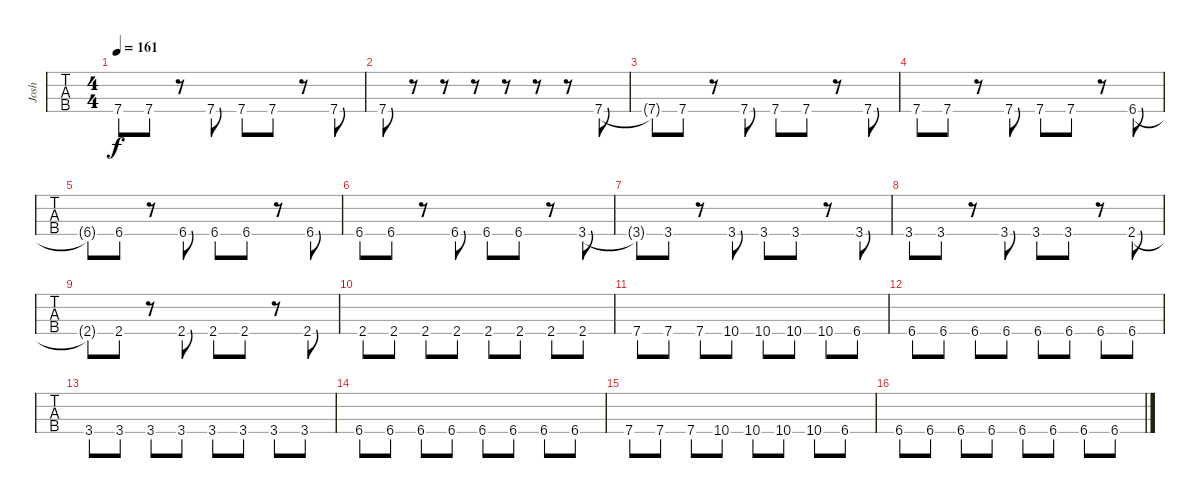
\track ("Josh" "Josh") {instrument electricbasspick}
\staff {tabs}
\tuning (F2 C2 G1 C1) {hide}
\ts (4 4)
\tempo 161
\clef f4
\ks c
7.4.8{dy f} 7.4.8 r.8 7.4.8 7.4.8 7.4.8 r.8 7.4.8 |
7.4.8 r.8 r.8 r.8 r.8 r.8 r.8 7.4.8 |
7.4{t}.8 7.4.8 r.8 7.4.8 7.4.8 7.4.8 r.8 7.4.8 |
7.4.8 7.4.8 r.8 7.4.8 7.4.8 7.4.8 r.8 6.4.8 |
6.4{t}.8 6.4.8 r.8 6.4.8 6.4.8 6.4.8 r.8 6.4.8 |
6.4.8 6.4.8 r.8 6.4.8 6.4.8 6.4.8 r.8 3.4.8 |
3.4{t}.8 3.4.8 r.8 3.4.8 3.4.8 3.4.8 r.8 3.4.8 |
3.4.8 3.4.8 r.8 3.4.8 3.4.8 3.4.8 r.8 2.4.8 |
2.4{t}.8 2.4.8 r.8 2.4.8 2.4.8 2.4.8 r.8 2.4.8 |
2.4.8 2.4.8 2.4.8 2.4.8 2.4.8 2.4.8 2.4.8 2.4.8 |
7.4.8 7.4.8 7.4.8 10.4.8 10.4.8 10.4.8 10.4.8 6.4.8 |
6.4.8 6.4.8 6.4.8 6.4.8 6.4.8 6.4.8 6.4.8 6.4.8 |
3.4.8 3.4.8 3.4.8 3.4.8 3.4.8 3.4.8 3.4.8 3.4.8 |
6.4.8 6.4.8 6.4.8 6.4.8 6.4.8 6.4.8 6.4.8 6.4.8 |
7.4.8 7.4.8 7.4.8 10.4.8 10.4.8 10.4.8 10.4.8 6.4.8 |
6.4.8 6.4.8 6.4.8 6.4.8 6.4.8 6.4.8 6.4.8 6.4.8
